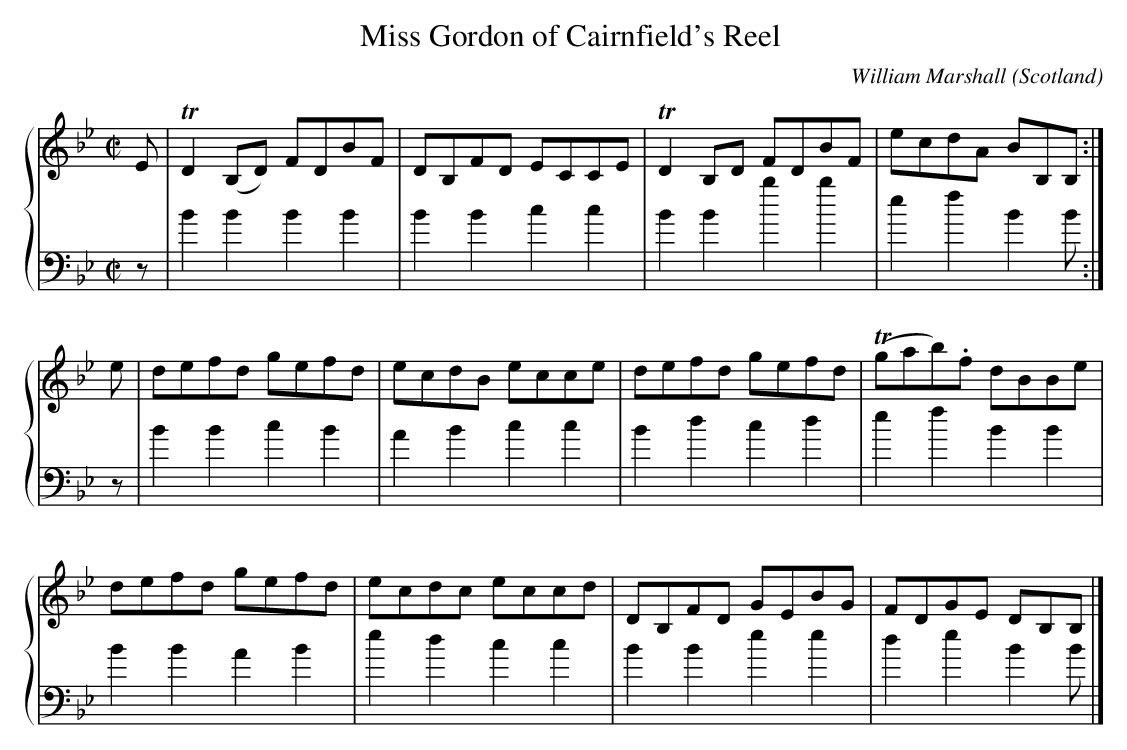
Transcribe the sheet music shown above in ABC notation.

X:1
T:Miss Gordon of Cairnfield's Reel
C:William Marshall
L:1/8
M:C|
O:Scotland
K:Bb
%%staves {1 2}
E | \
!trill!D2 (B,D) FDBF | DB,FD ECCE | !trill!D2 B,D FDBF | ecdA BB,B, :|
e | \
defd gefd | ecdB ecce | defd gefd | (!trill!gab).f dBBe |
defd gefd | ecdc eccd | DB,FD GEBG | FDGE DB,B, |]
V:2 clef=bass
L:1/4
z/ | BBBB | BBcc | BBbb | efBB/ :| \
z/ | BBcB | ABcc | Bdcd | efBB | BBAB | edcc | BBee | deBB/ |]
